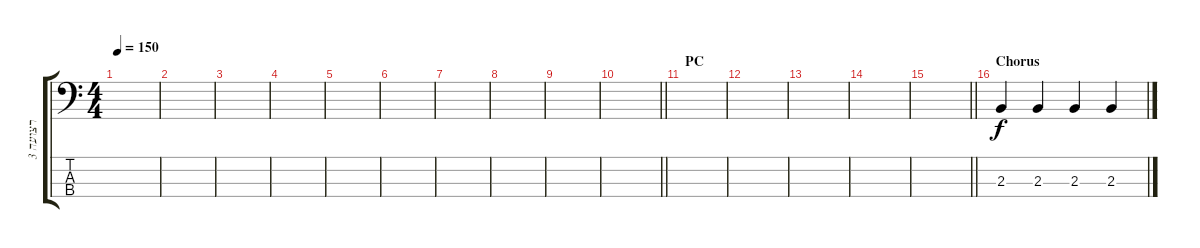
\track ("רצועה 3" "רצועה 3") {instrument electricbassfinger}
\staff {score tabs}
\tuning (G2 D2 A1 E1) {hide}
\ts (4 4)
\tempo 150
\clef f4
\ks c
|
|
|
|
|
|
|
|
|
\barLineRight lightlight
|
\section ("" "PC")
|
|
|
|
\barLineRight lightlight
|
\section ("" "Chorus")
2.3.4 2.3.4 2.3.4 2.3.4
